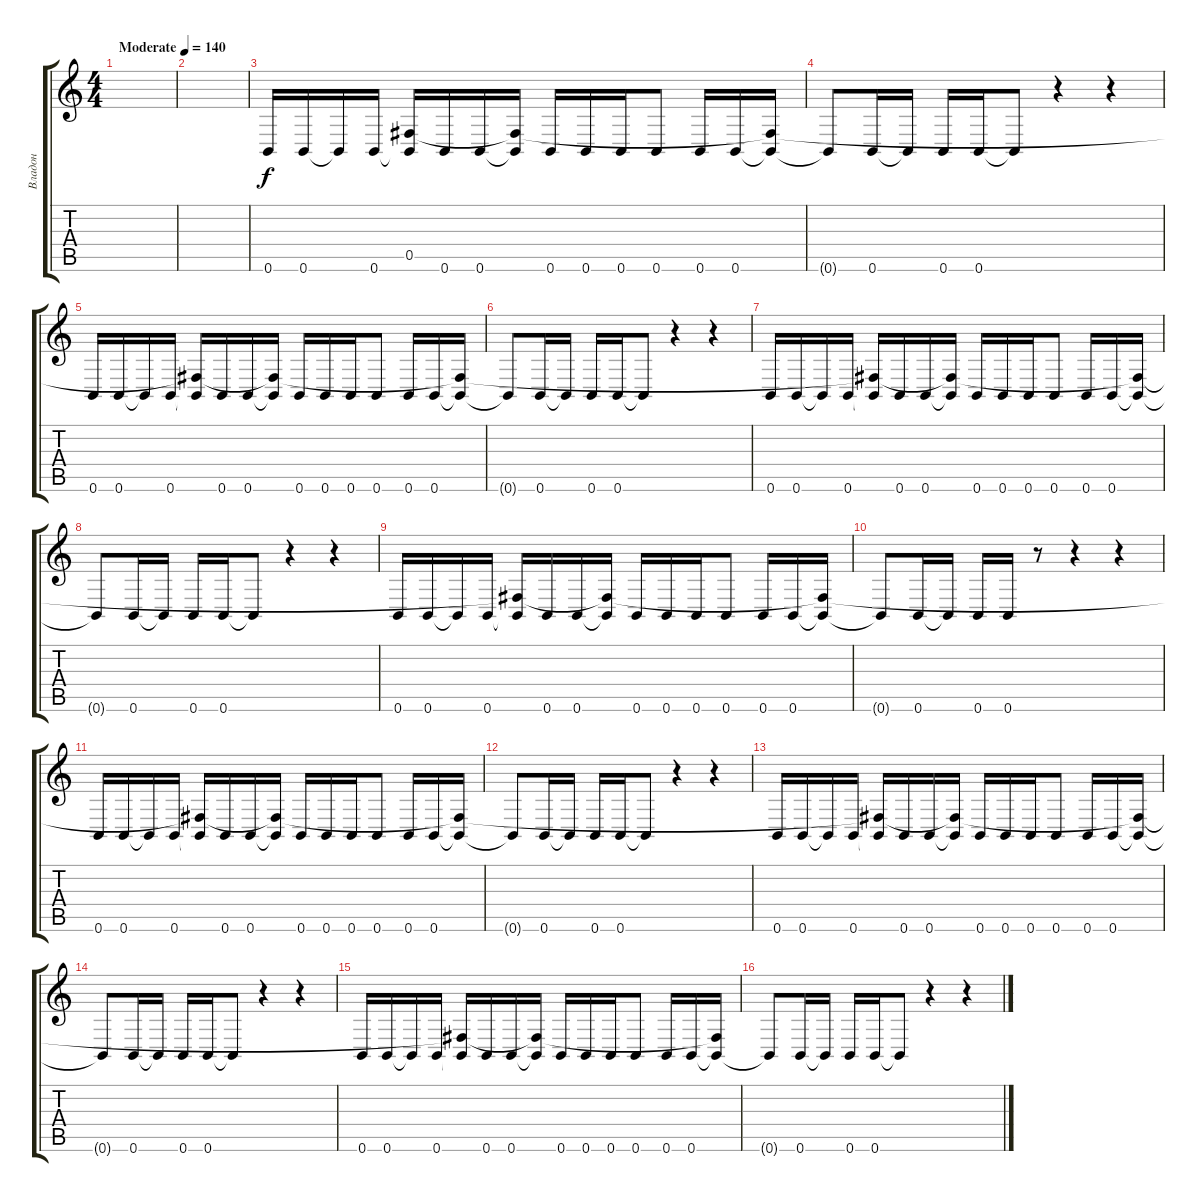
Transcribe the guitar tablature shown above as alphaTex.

\track ("Владон" "Владон") {mute instrument electricbassfinger}
\staff {score tabs}
\tuning (Db4 Ab3 E3 B2 Gb2 B1) {hide}
\ts (4 4)
\tempo (140 "Moderate")
\clef g2
\ks c
|
|
0.6.16 0.6.16 0.6{t}.16 0.6.16 (0.5 0.6{t}).16 0.6.16 0.6.16 (0.5{t} 0.6{t}).16 0.6.16 0.6.16 0.6.16 0.6.8 0.6.16 0.6.16 (0.5{t} 0.6{t}).16 |
0.6{t}.8 0.6.16 0.6{t}.16 0.6.16 0.6.16 0.6{t}.8 r.4 r.4 |
0.6.16 0.6.16 0.6{t}.16 0.6.16 (0.5{t} 0.6{t}).16 0.6.16 0.6.16 (0.5{t} 0.6{t}).16 0.6.16 0.6.16 0.6.16 0.6.8 0.6.16 0.6.16 (0.5{t} 0.6{t}).16 |
0.6{t}.8 0.6.16 0.6{t}.16 0.6.16 0.6.16 0.6{t}.8 r.4 r.4 |
0.6.16 0.6.16 0.6{t}.16 0.6.16 (0.5{t} 0.6{t}).16 0.6.16 0.6.16 (0.5{t} 0.6{t}).16 0.6.16 0.6.16 0.6.16 0.6.8 0.6.16 0.6.16 (0.5{t} 0.6{t}).16 |
0.6{t}.8 0.6.16 0.6{t}.16 0.6.16 0.6.16 0.6{t}.8 r.4 r.4 |
0.6.16 0.6.16 0.6{t}.16 0.6.16 (0.5{t} 0.6{t}).16 0.6.16 0.6.16 (0.5{t} 0.6{t}).16 0.6.16 0.6.16 0.6.16 0.6.8 0.6.16 0.6.16 (0.5{t} 0.6{t}).16 |
0.6{t}.8 0.6.16 0.6{t}.16 0.6.16 0.6.16 r.8 r.4 r.4 |
0.6.16 0.6.16 0.6{t}.16 0.6.16 (0.5{t} 0.6{t}).16 0.6.16 0.6.16 (0.5{t} 0.6{t}).16 0.6.16 0.6.16 0.6.16 0.6.8 0.6.16 0.6.16 (0.5{t} 0.6{t}).16 |
0.6{t}.8 0.6.16 0.6{t}.16 0.6.16 0.6.16 0.6{t}.8 r.4 r.4 |
0.6.16 0.6.16 0.6{t}.16 0.6.16 (0.5{t} 0.6{t}).16 0.6.16 0.6.16 (0.5{t} 0.6{t}).16 0.6.16 0.6.16 0.6.16 0.6.8 0.6.16 0.6.16 (0.5{t} 0.6{t}).16 |
0.6{t}.8 0.6.16 0.6{t}.16 0.6.16 0.6.16 0.6{t}.8 r.4 r.4 |
0.6.16 0.6.16 0.6{t}.16 0.6.16 (0.5{t} 0.6{t}).16 0.6.16 0.6.16 (0.5{t} 0.6{t}).16 0.6.16 0.6.16 0.6.16 0.6.8 0.6.16 0.6.16 (0.5{t} 0.6{t}).16 |
0.6{t}.8 0.6.16 0.6{t}.16 0.6.16 0.6.16 0.6{t}.8 r.4 r.4
